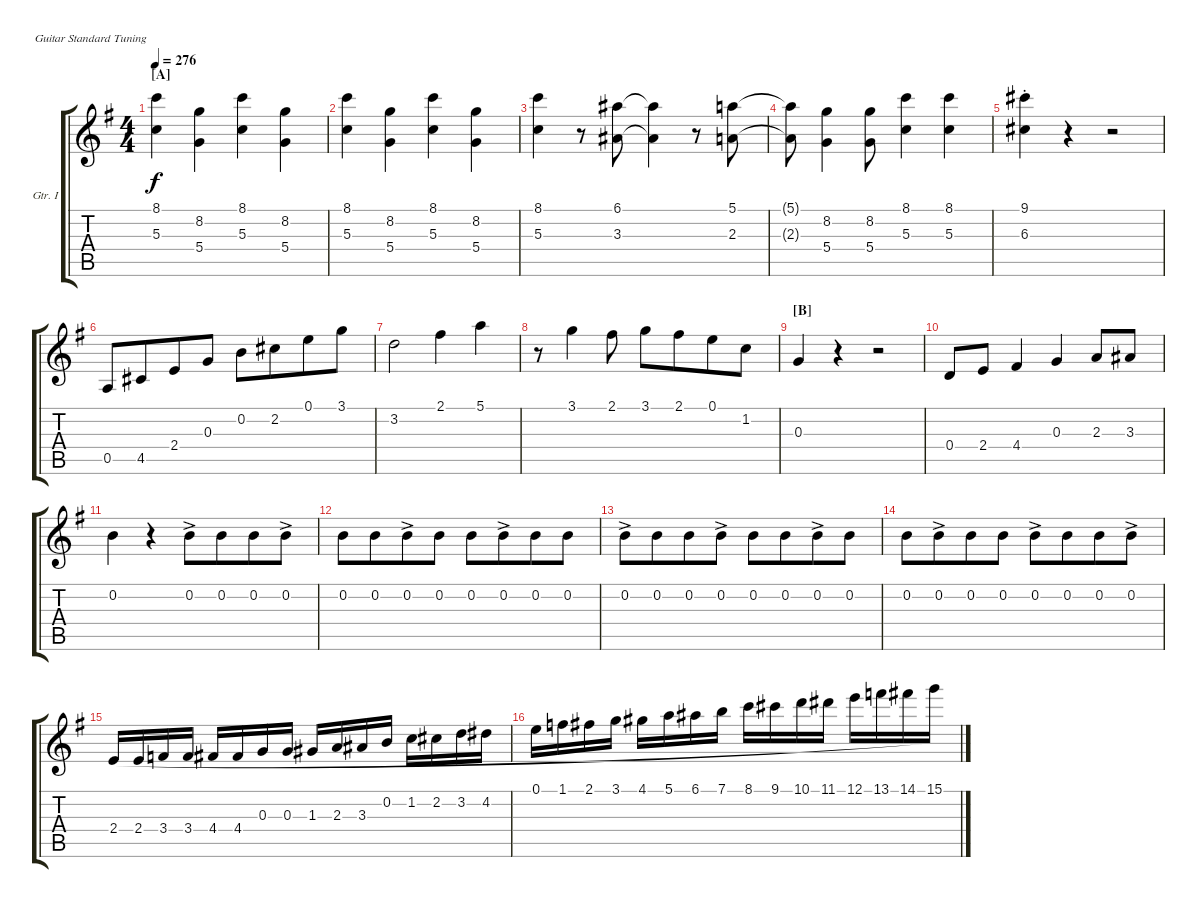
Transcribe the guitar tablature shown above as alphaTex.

\defaultSystemsLayout 4
\bracketExtendMode groupsimilarinstruments
\firstSystemTrackNameOrientation horizontal
\otherSystemsTrackNameOrientation horizontal
\track ("Guitar I" "Gtr. I") {instrument acousticguitarsteel}
\staff {score tabs}
\tuning (E4 B3 G3 D3 A2 E2)
\ts (4 4)
\section ("A" "")
\tempo 276
\clef g2
\ks g
(8.1 5.3).4{dy f} (5.4 8.2).4 (5.3 8.1).4 (5.4 8.2).4 |
(5.3 8.1).4 (5.4 8.2).4 (5.3 8.1).4 (5.4 8.2).4 |
(5.3 8.1).4 r.8 (6.1 3.3).8 (6.1{t} 3.3{t}).4 r.8 (5.1 2.3).8 |
(2.3{t} 5.1{t}).8 (5.4 8.2).4 (5.4 8.2).8 (5.3 8.1).4 (5.3 8.1).4 |
(6.3{st} 9.1{st}).4 r.4 r.2 |
0.5.8 4.5.8{beam merge} 2.4.8 0.3.8 0.2.8 2.2.8{beam merge} 0.1.8 3.1.8 |
3.2.2 2.1.4 5.1.4 |
r.8 3.1.4 2.1.8 3.1.8 2.1.8{beam merge} 0.1.8 1.2.8 |
\section ("B" "")
0.3.4 r.4 r.2 |
0.4.8 2.4.8 4.4.4 0.3.4 2.3.8 3.3.8 |
0.2.4 r.4 0.2{ac}.8 0.2.8{beam merge} 0.2.8 0.2{ac}.8 |
0.2.8 0.2.8{beam merge} 0.2{ac}.8 0.2.8 0.2.8 0.2{ac}.8{beam merge} 0.2.8 0.2.8 |
0.2{ac}.8 0.2.8{beam merge} 0.2.8 0.2{ac}.8 0.2.8 0.2.8{beam merge} 0.2{ac}.8 0.2.8 |
0.2.8 0.2{ac}.8{beam merge} 0.2.8 0.2.8 0.2{ac}.8 0.2.8{beam merge} 0.2.8 0.2{ac}.8 |
2.4.16{legatoorigin} 2.4.16{legatoorigin} 3.4.16{legatoorigin} 3.4.16{legatoorigin} 4.4.16{legatoorigin} 4.4.16{legatoorigin} 0.3.16{legatoorigin} 0.3.16{legatoorigin} 1.3.16{legatoorigin} 2.3.16{legatoorigin} 3.3.16{legatoorigin} 0.2.16{legatoorigin} 1.2.16{legatoorigin} 2.2.16{legatoorigin} 3.2.16{legatoorigin} 4.2.16{legatoorigin} |
0.1.16{legatoorigin} 1.1.16{legatoorigin} 2.1.16{legatoorigin} 3.1.16{legatoorigin} 4.1.16{legatoorigin} 5.1.16{legatoorigin} 6.1.16{legatoorigin} 7.1.16{legatoorigin} 8.1.16{legatoorigin} 9.1.16{legatoorigin} 10.1.16{legatoorigin} 11.1.16{legatoorigin} 12.1.16{legatoorigin} 13.1.16{legatoorigin} 14.1.16{legatoorigin} 15.1.16
